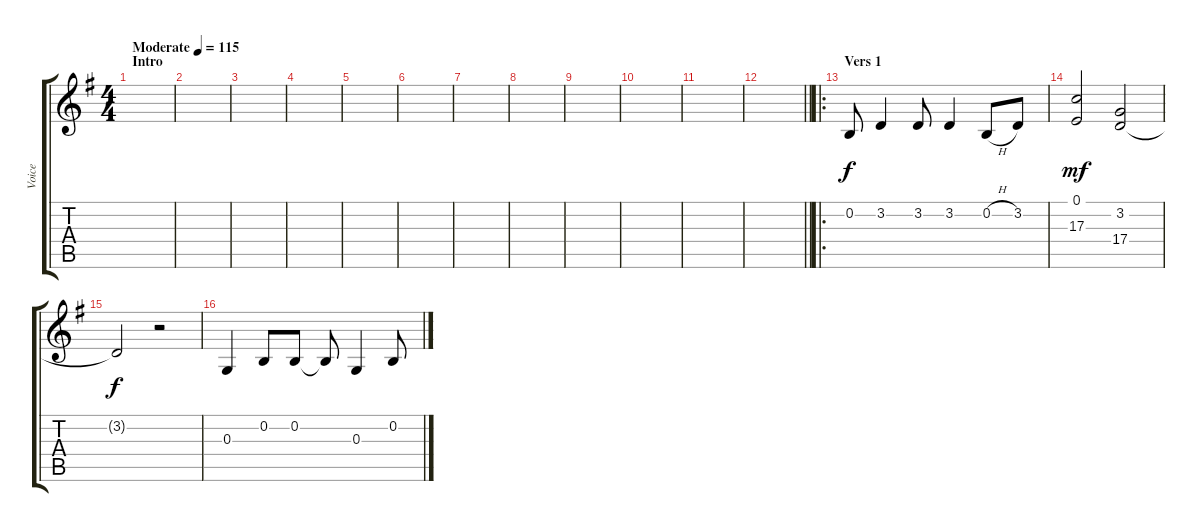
\track ("Voice" "Voice") {instrument viola}
\staff {score tabs}
\tuning (E4 B3 G3 D3 A2 E2) {hide}
\ts (4 4)
\section ("" "Intro")
\tempo (115 "Moderate")
\clef g2
\ks eminor
|
|
|
|
|
|
|
|
|
|
|
\barLineRight lightlight
|
\ro
\section ("" "Vers 1")
0.2.8 3.2.4 3.2.8 3.2.4 0.2{h}.8 3.2.8 |
(0.1 17.3).2{dy mf} (3.2 17.4).2 |
3.2{t}.2{dy f} r.2 |
0.3.4 0.2.8 0.2.8 0.2{t}.8 0.3.4 0.2.8
